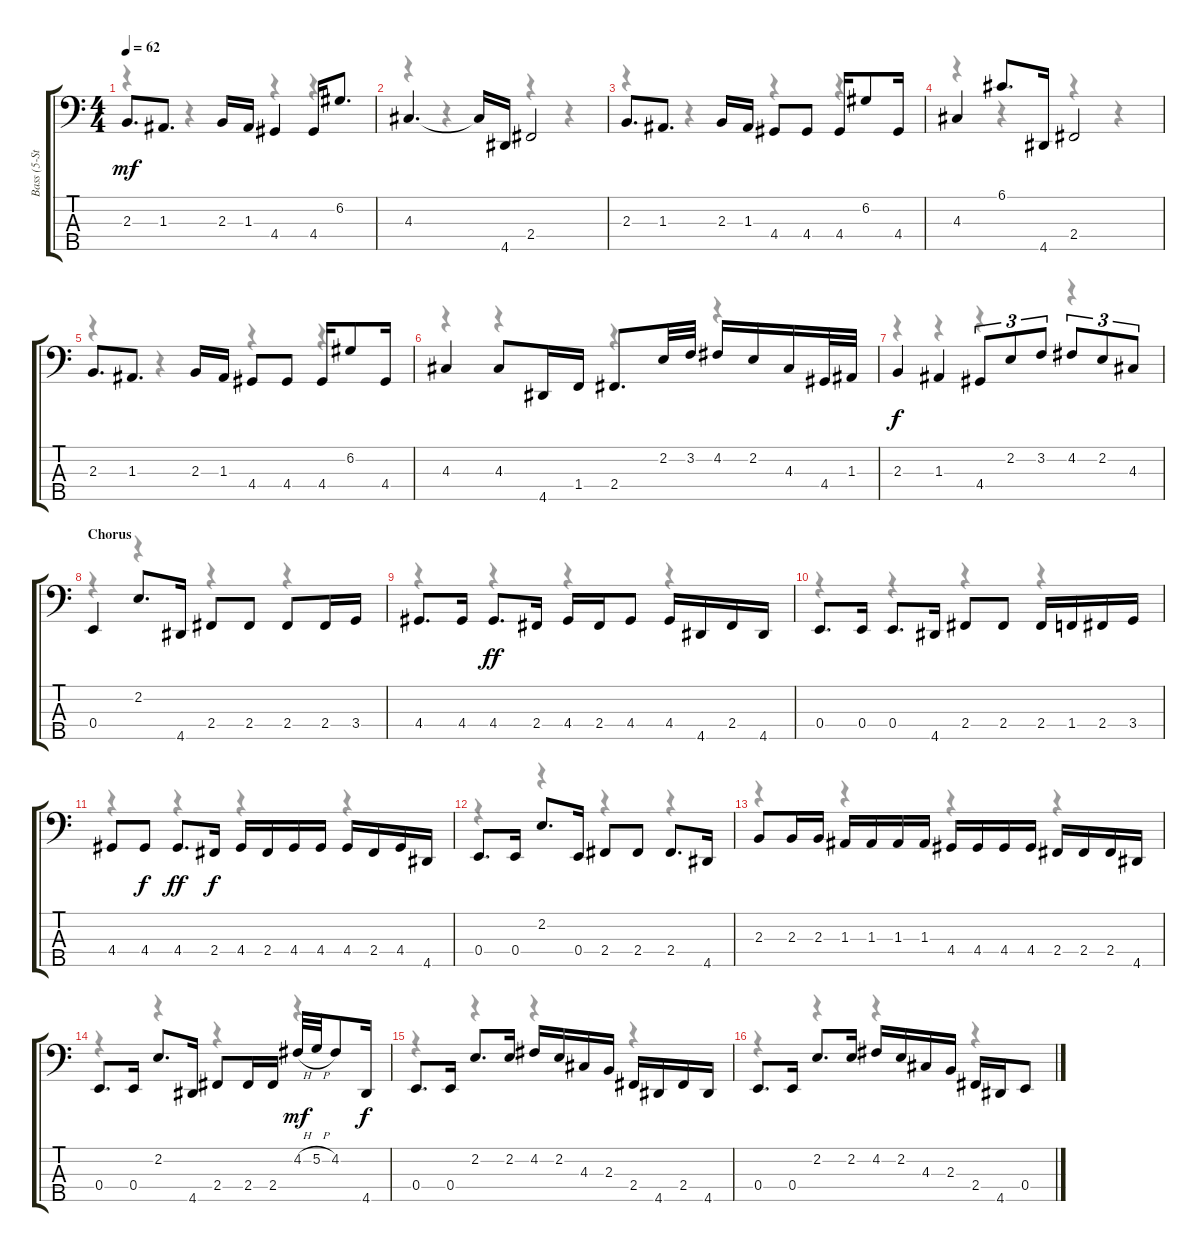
\track ("Bass (5-String)" "Bass (5-St") {instrument electricbasspick}
\staff {score tabs}
\tuning (G2 D2 A1 E1 B0) {hide}
\voice
\ts (4 4)
\tempo 62
\clef f4
\ks c
2.3.8{d dy mf} 1.3.8{d} 2.3.16 1.3.16 4.4.4 4.4.16 6.2.8{d} |
4.3.4{d} 4.3{t}.16 4.5.16 2.4.2 |
2.3.8{d} 1.3.8{d} 2.3.16 1.3.16 4.4.8 4.4.8 4.4.16 6.2.8 4.4.16 |
4.3.4 6.1.8{d} 4.5.16 2.4.2 |
2.3.8{d} 1.3.8{d} 2.3.16 1.3.16 4.4.8 4.4.8 4.4.16 6.2.8 4.4.16 |
4.3.4 4.3.8 4.5.16 1.4.16 2.4.8{d} 2.2.32 3.2.32 4.2.16 2.2.16 4.3.16 4.4.32 1.3.32 |
2.3.4{dy f} 1.3.4 4.4.8{tu (3 2)} 2.2.8{tu (3 2)} 3.2.8{tu (3 2)} 4.2.8{tu (3 2)} 2.2.8{tu (3 2)} 4.3.8{tu (3 2)} |
\section ("" "Chorus")
0.4.4 2.2.8{d} 4.5.16 2.4.8 2.4.8 2.4.8 2.4.16 3.4.16 |
4.4.8{d} 4.4.16 4.4.8{d dy ff} 2.4.16 4.4.16 2.4.16 4.4.8 4.4.16 4.5.16 2.4.16 4.5.16 |
0.4.8{d} 0.4.16 0.4.8{d} 4.5.16 2.4.8 2.4.8 2.4.16 1.4.16 2.4.16 3.4.16 |
4.4.8 4.4.8{dy f} 4.4.8{d dy ff} 2.4.16{dy f} 4.4.16 2.4.16 4.4.16 4.4.16 4.4.16 2.4.16 4.4.16 4.5.16 |
0.4.8{d} 0.4.16 2.2.8{d} 0.4.16 2.4.8 2.4.8 2.4.8{d} 4.5.16 |
2.3.8 2.3.16 2.3.16 1.3.16 1.3.16 1.3.16 1.3.16 4.4.16 4.4.16 4.4.16 4.4.16 2.4.16 2.4.16 2.4.16 4.5.16 |
0.4.8{d} 0.4.16 2.2.8{d} 4.5.16 2.4.8 2.4.16 2.4.16 4.2{h}.32{dy mf} 5.2{h}.32 4.2.8 4.5.16{dy f} |
0.4.8{d} 0.4.16 2.2.8{d} 2.2.16 4.2.16 2.2.16 4.3.16 2.3.16 2.4.16 4.5.16 2.4.16 4.5.16 |
0.4.8{d} 0.4.16 2.2.8{d} 2.2.16 4.2.16 2.2.16 4.3.16 2.3.16 2.4.16 4.5.16 0.4.8
\voice
\clef f4
\ottava regular
\simile none
\ks c
r.4{dy f} r.4 r.4 r.4 |
r.4 r.4 r.4 r.4 |
r.4 r.4 r.4 r.4 |
r.4 r.4 r.4 r.4 |
r.4 r.4 r.4 r.4 |
r.4 r.4 r.4 r.4 |
r.4 r.4 r.4 r.4 |
r.4 r.4 r.4 r.4 |
r.4 r.4 r.4 r.4 |
r.4 r.4 r.4 r.4 |
r.4 r.4 r.4 r.4 |
r.4 r.4 r.4 r.4 |
r.4 r.4 r.4 r.4 |
r.4 r.4 r.4 r.4 |
r.4 r.4 r.4 r.4 |
r.4 r.4 r.4 r.4
